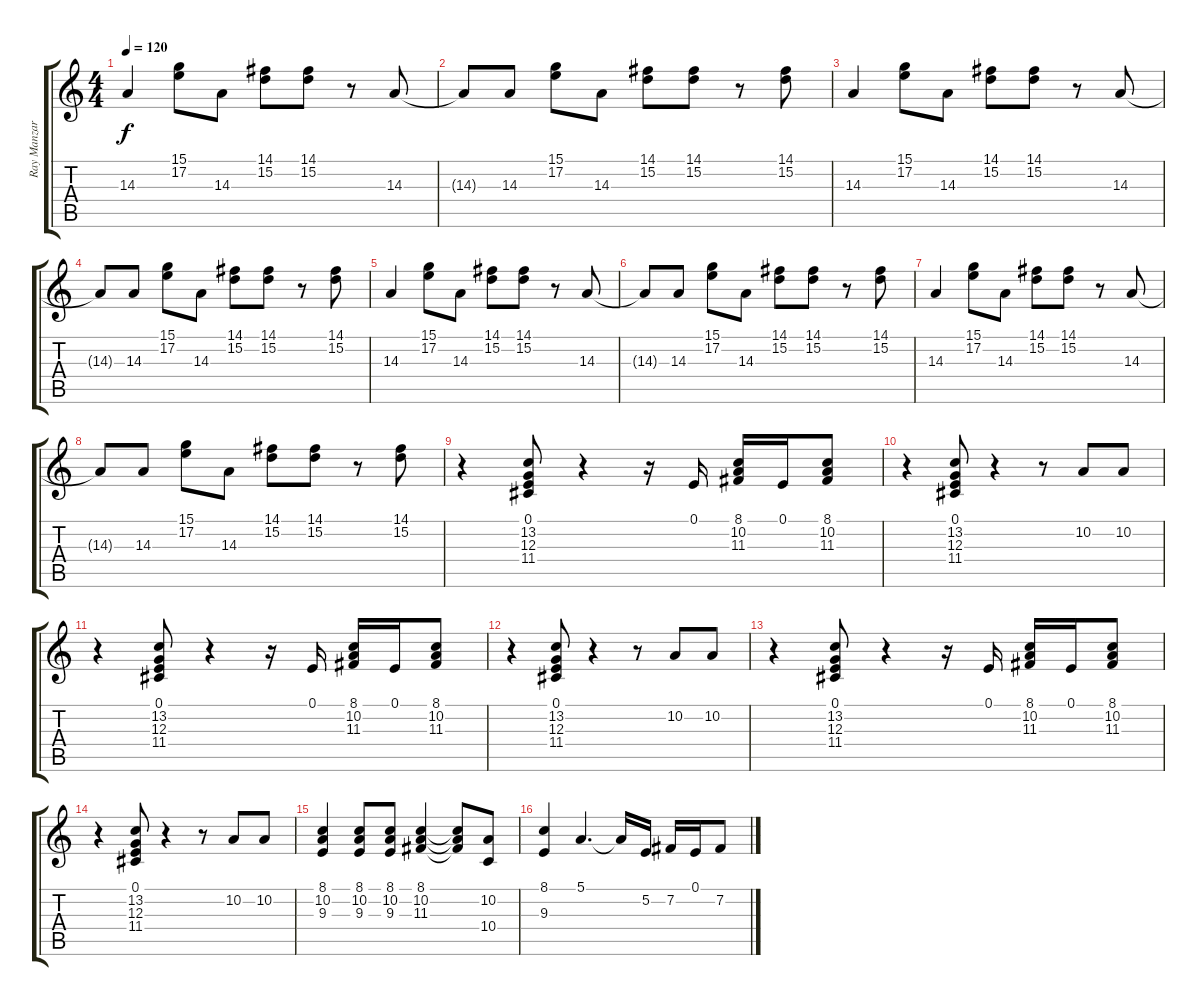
\track ("Ray Manzarek" "Ray Manzar") {instrument drawbarorgan}
\staff {score tabs}
\tuning (E4 B3 G3 D3 A2 E2) {hide}
\ts (4 4)
\tempo 120
\clef g2
\ks c
14.3.4{dy f instrument drawbarorgan} (15.1 17.2).8 14.3.8 (14.1 15.2).8 (14.1 15.2).8 r.8 14.3.8 |
14.3{t}.8 14.3.8 (15.1 17.2).8 14.3.8 (14.1 15.2).8 (14.1 15.2).8 r.8 (14.1 15.2).8 |
14.3.4 (15.1 17.2).8 14.3.8 (14.1 15.2).8 (14.1 15.2).8 r.8 14.3.8 |
14.3{t}.8 14.3.8 (15.1 17.2).8 14.3.8 (14.1 15.2).8 (14.1 15.2).8 r.8 (14.1 15.2).8 |
14.3.4 (15.1 17.2).8 14.3.8 (14.1 15.2).8 (14.1 15.2).8 r.8 14.3.8 |
14.3{t}.8 14.3.8 (15.1 17.2).8 14.3.8 (14.1 15.2).8 (14.1 15.2).8 r.8 (14.1 15.2).8 |
14.3.4 (15.1 17.2).8 14.3.8 (14.1 15.2).8 (14.1 15.2).8 r.8 14.3.8 |
14.3{t}.8 14.3.8 (15.1 17.2).8 14.3.8 (14.1 15.2).8 (14.1 15.2).8 r.8 (14.1 15.2).8 |
r.4 (0.1 13.2 12.3 11.4).8 r.4 r.16 0.1.16 (8.1 10.2 11.3).16 0.1.16 (8.1 10.2 11.3).8 |
r.4 (0.1 13.2 12.3 11.4).8 r.4 r.8 10.2.8 10.2.8 |
r.4 (0.1 13.2 12.3 11.4).8 r.4 r.16 0.1.16 (8.1 10.2 11.3).16 0.1.16 (8.1 10.2 11.3).8 |
r.4 (0.1 13.2 12.3 11.4).8 r.4 r.8 10.2.8 10.2.8 |
r.4 (0.1 13.2 12.3 11.4).8 r.4 r.16 0.1.16 (8.1 10.2 11.3).16 0.1.16 (8.1 10.2 11.3).8 |
r.4 (0.1 13.2 12.3 11.4).8 r.4 r.8 10.2.8 10.2.8 |
(8.1 10.2 9.3).4 (8.1 10.2 9.3).8 (8.1 10.2 9.3).8 (8.1 10.2 11.3).4 (8.1{t} 10.2{t} 11.3{t}).8 (10.2 10.4).8 |
(8.1 9.3).4 5.1.4{d} 5.1{t}.16 5.2.16 7.2.16 0.1.16 7.2.8
